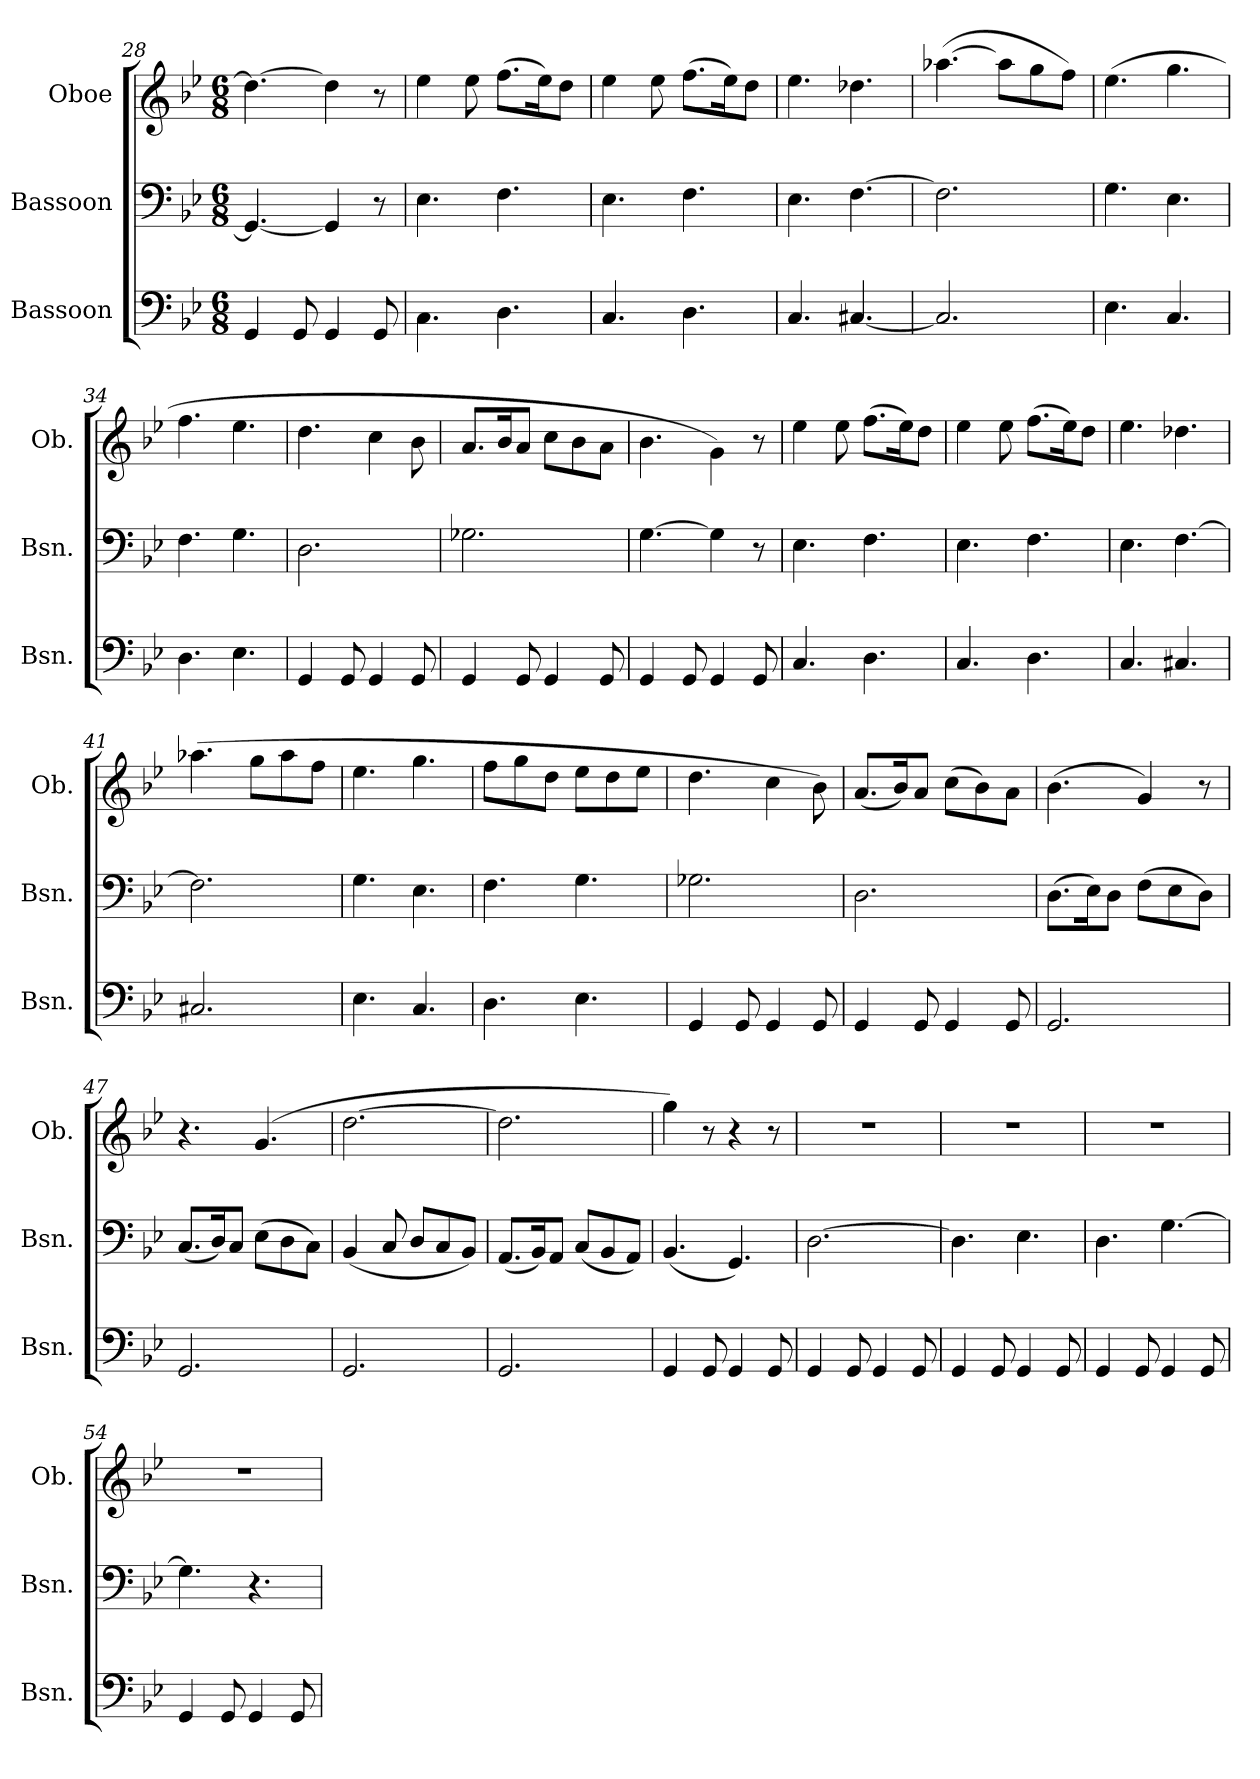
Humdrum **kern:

**kern	**kern	**kern
*part3	*part2	*part1
*staff3	*staff2	*staff1
*I"Bassoon	*I"Bassoon	*I"Oboe
*I'Bsn.	*I'Bsn.	*I'Ob.
*clefF4	*clefF4	*clefG2
*k[b-e-]	*k[b-e-]	*k[b-e-]
*M6/8	*M6/8	*M6/8
=28	=28	=28
4GG/	4.GG/_	4.dd\_
8GG/	.	.
4GG/	4GG/]	4dd\]
8GG/	8r	8r
=29	=29	=29
4.C\	4.E-\	4ee-\
.	.	8ee-\
4.D\	4.F\	(8.ff\L
.	.	16ee-\K)
.	.	8dd\J
!!LO:LB:g=z
=30	=30	=30
4.C/	4.E-\	4ee-\
.	.	8ee-\
4.D\	4.F\	(8.ff\L
.	.	16ee-\K)
.	.	8dd\J
=31	=31	=31
4.C/	4.E-\	4.ee-\
[4.C#X/	[4.F\	4.dd-X\
=32	=32	=32
2.C#/]	2.F\]	([4.aa-X\
.	.	8aa-\L]
.	.	8gg\
.	.	8ff\J)
=33	=33	=33
4.E-\	4.G\	(4.ee-\
4.C/	4.E-\	4.gg\
=34	=34	=34
4.D\	4.F\	4.ff\
4.E-\	4.G\	4.ee-\
=35	=35	=35
4GG/	2.D\	4.dd\
8GG/	.	.
4GG/	.	4cc\
8GG/	.	8b-\
=36	=36	=36
4GG/	2.G-X\	8.a/L
.	.	16b-/K
8GG/	.	8a/J
4GG/	.	8cc\L
.	.	8b-\
8GG/	.	8a\J
!!LO:LB:g=z
=37	=37	=37
4GG/	[4.G\	4.b-\
8GG/	.	.
4GG/	4G\]	4g\)
8GG/	8r	8r
=38	=38	=38
4.C/	4.E-\	4ee-\
.	.	8ee-\
4.D\	4.F\	(8.ff\L
.	.	16ee-\K)
.	.	8dd\J
=39	=39	=39
4.C/	4.E-\	4ee-\
.	.	8ee-\
4.D\	4.F\	(8.ff\L
.	.	16ee-\K)
.	.	8dd\J
=40	=40	=40
4.C/	4.E-\	4.ee-\
4.C#X/	[4.F\	4.dd-X\
=41	=41	=41
2.C#X/	2.F\]	(4.aa-X\
.	.	8gg\L
.	.	8aa-\
.	.	8ff\J
=42	=42	=42
4.E-\	4.G\	4.ee-\
4.C/	4.E-\	4.gg\
=43	=43	=43
4.D\	4.F\	8ff\L
.	.	8gg\
.	.	8dd\J
4.E-\	4.G\	8ee-\L
.	.	8dd\
.	.	8ee-\J
!!LO:PB:g=z
=44	=44	=44
4GG/	2.G-X\	4.dd\
8GG/	.	.
4GG/	.	4cc\
8GG/	.	8b-\)
=45	=45	=45
4GG/	2.D\	(8.a/L
.	.	16b-/K)
8GG/	.	8a/J
4GG/	.	(8cc\L
.	.	8b-\)
8GG/	.	8a\J
=46	=46	=46
2.GG/	(8.D\L	(4.b-\
.	16E-\K)	.
.	8D\J	.
.	(8F\L	4g/)
.	8E-\	.
.	8D\J)	8r
=47	=47	=47
2.GG/	(8.C/L	4.r
.	16D/K)	.
.	8C/J	.
.	(8E-\L	(4.g/
.	8D\	.
.	8C\J)	.
=48	=48	=48
2.GG/	(4BB-/	[2.dd\
.	8C/	.
.	8D/L	.
.	8C/	.
.	8BB-/J)	.
=49	=49	=49
2.GG/	(8.AA/L	2.dd\]
.	16BB-/K)	.
.	8AA/J	.
.	(8C/L	.
.	8BB-/	.
.	8AA/J)	.
!!LO:LB:g=z
=50	=50	=50
4GG/	(4.BB-/	4gg\)
8GG/	.	8r
4GG/	4.GG/)	4r
8GG/	.	8r
=51	=51	=51
4GG/	[2.D\	2.r
8GG/	.	.
4GG/	.	.
8GG/	.	.
=52	=52	=52
4GG/	4.D\]	2.r
8GG/	.	.
4GG/	4.E-\	.
8GG/	.	.
=53	=53	=53
4GG/	4.D\	2.r
8GG/	.	.
4GG/	[4.G\	.
8GG/	.	.
=54	=54	=54
4GG/	4.G\]	2.r
8GG/	.	.
4GG/	4.r	.
8GG/	.	.
=	=	=
*-	*-	*-
